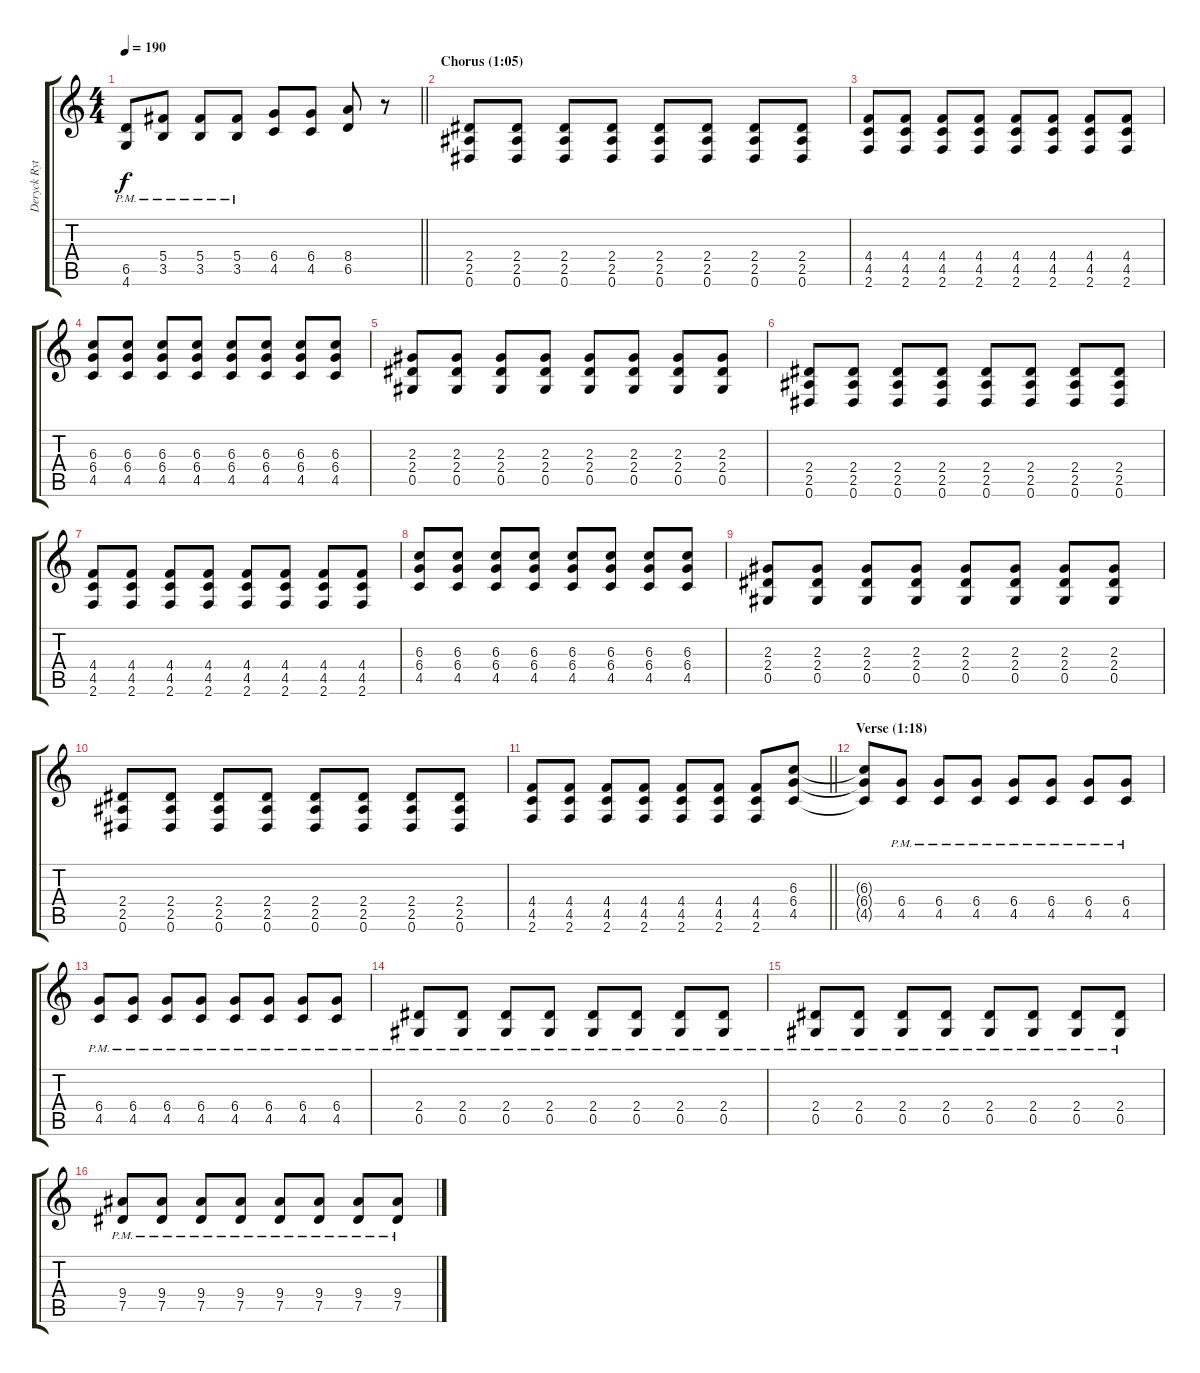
\track ("Deryck Rythm" "Deryck Ryt") {instrument distortionguitar}
\staff {score tabs}
\tuning (Eb4 Bb3 Gb3 Db3 Ab2 Eb2) {hide}
\ts (4 4)
\tempo 190
\clef g2
\barLineRight lightlight
\ks c
(6.5{pm} 4.6{pm}).8{dy f} (5.4{pm} 3.5{pm}).8 (5.4{pm} 3.5{pm}).8 (5.4{pm} 3.5{pm}).8 (6.4 4.5).8 (6.4 4.5).8 (8.4 6.5).8 r.8 |
\section ("" "Chorus (1:05)")
(2.4 2.5 0.6).8 (2.4 2.5 0.6).8 (2.4 2.5 0.6).8 (2.4 2.5 0.6).8 (2.4 2.5 0.6).8 (2.4 2.5 0.6).8 (2.4 2.5 0.6).8 (2.4 2.5 0.6).8 |
(4.4 4.5 2.6).8 (4.4 4.5 2.6).8 (4.4 4.5 2.6).8 (4.4 4.5 2.6).8 (4.4 4.5 2.6).8 (4.4 4.5 2.6).8 (4.4 4.5 2.6).8 (4.4 4.5 2.6).8 |
(6.3 6.4 4.5).8 (6.3 6.4 4.5).8 (6.3 6.4 4.5).8 (6.3 6.4 4.5).8 (6.3 6.4 4.5).8 (6.3 6.4 4.5).8 (6.3 6.4 4.5).8 (6.3 6.4 4.5).8 |
(2.3 2.4 0.5).8 (2.3 2.4 0.5).8 (2.3 2.4 0.5).8 (2.3 2.4 0.5).8 (2.3 2.4 0.5).8 (2.3 2.4 0.5).8 (2.3 2.4 0.5).8 (2.3 2.4 0.5).8 |
(2.4 2.5 0.6).8 (2.4 2.5 0.6).8 (2.4 2.5 0.6).8 (2.4 2.5 0.6).8 (2.4 2.5 0.6).8 (2.4 2.5 0.6).8 (2.4 2.5 0.6).8 (2.4 2.5 0.6).8 |
(4.4 4.5 2.6).8 (4.4 4.5 2.6).8 (4.4 4.5 2.6).8 (4.4 4.5 2.6).8 (4.4 4.5 2.6).8 (4.4 4.5 2.6).8 (4.4 4.5 2.6).8 (4.4 4.5 2.6).8 |
(6.3 6.4 4.5).8 (6.3 6.4 4.5).8 (6.3 6.4 4.5).8 (6.3 6.4 4.5).8 (6.3 6.4 4.5).8 (6.3 6.4 4.5).8 (6.3 6.4 4.5).8 (6.3 6.4 4.5).8 |
(2.3 2.4 0.5).8 (2.3 2.4 0.5).8 (2.3 2.4 0.5).8 (2.3 2.4 0.5).8 (2.3 2.4 0.5).8 (2.3 2.4 0.5).8 (2.3 2.4 0.5).8 (2.3 2.4 0.5).8 |
(2.4 2.5 0.6).8 (2.4 2.5 0.6).8 (2.4 2.5 0.6).8 (2.4 2.5 0.6).8 (2.4 2.5 0.6).8 (2.4 2.5 0.6).8 (2.4 2.5 0.6).8 (2.4 2.5 0.6).8 |
\barLineRight lightlight
(4.4 4.5 2.6).8 (4.4 4.5 2.6).8 (4.4 4.5 2.6).8 (4.4 4.5 2.6).8 (4.4 4.5 2.6).8 (4.4 4.5 2.6).8 (4.4 4.5 2.6).8 (6.3 6.4 4.5).8 |
\section ("" "Verse (1:18)")
(6.3{t} 6.4{t} 4.5{t}).8 (6.4{pm} 4.5{pm}).8 (6.4{pm} 4.5{pm}).8 (6.4{pm} 4.5{pm}).8 (6.4{pm} 4.5{pm}).8 (6.4{pm} 4.5{pm}).8 (6.4{pm} 4.5{pm}).8 (6.4{pm} 4.5{pm}).8 |
(6.4{pm} 4.5{pm}).8 (6.4{pm} 4.5{pm}).8 (6.4{pm} 4.5{pm}).8 (6.4{pm} 4.5{pm}).8 (6.4{pm} 4.5{pm}).8 (6.4{pm} 4.5{pm}).8 (6.4{pm} 4.5{pm}).8 (6.4{pm} 4.5{pm}).8 |
(2.4{pm} 0.5{pm}).8 (2.4{pm} 0.5{pm}).8 (2.4{pm} 0.5{pm}).8 (2.4{pm} 0.5{pm}).8 (2.4{pm} 0.5{pm}).8 (2.4{pm} 0.5{pm}).8 (2.4{pm} 0.5{pm}).8 (2.4{pm} 0.5{pm}).8 |
(2.4{pm} 0.5{pm}).8 (2.4{pm} 0.5{pm}).8 (2.4{pm} 0.5{pm}).8 (2.4{pm} 0.5{pm}).8 (2.4{pm} 0.5{pm}).8 (2.4{pm} 0.5{pm}).8 (2.4{pm} 0.5{pm}).8 (2.4{pm} 0.5{pm}).8 |
(9.4{pm} 7.5{pm}).8 (9.4{pm} 7.5{pm}).8 (9.4{pm} 7.5{pm}).8 (9.4{pm} 7.5{pm}).8 (9.4{pm} 7.5{pm}).8 (9.4{pm} 7.5{pm}).8 (9.4{pm} 7.5{pm}).8 (9.4{pm} 7.5{pm}).8
